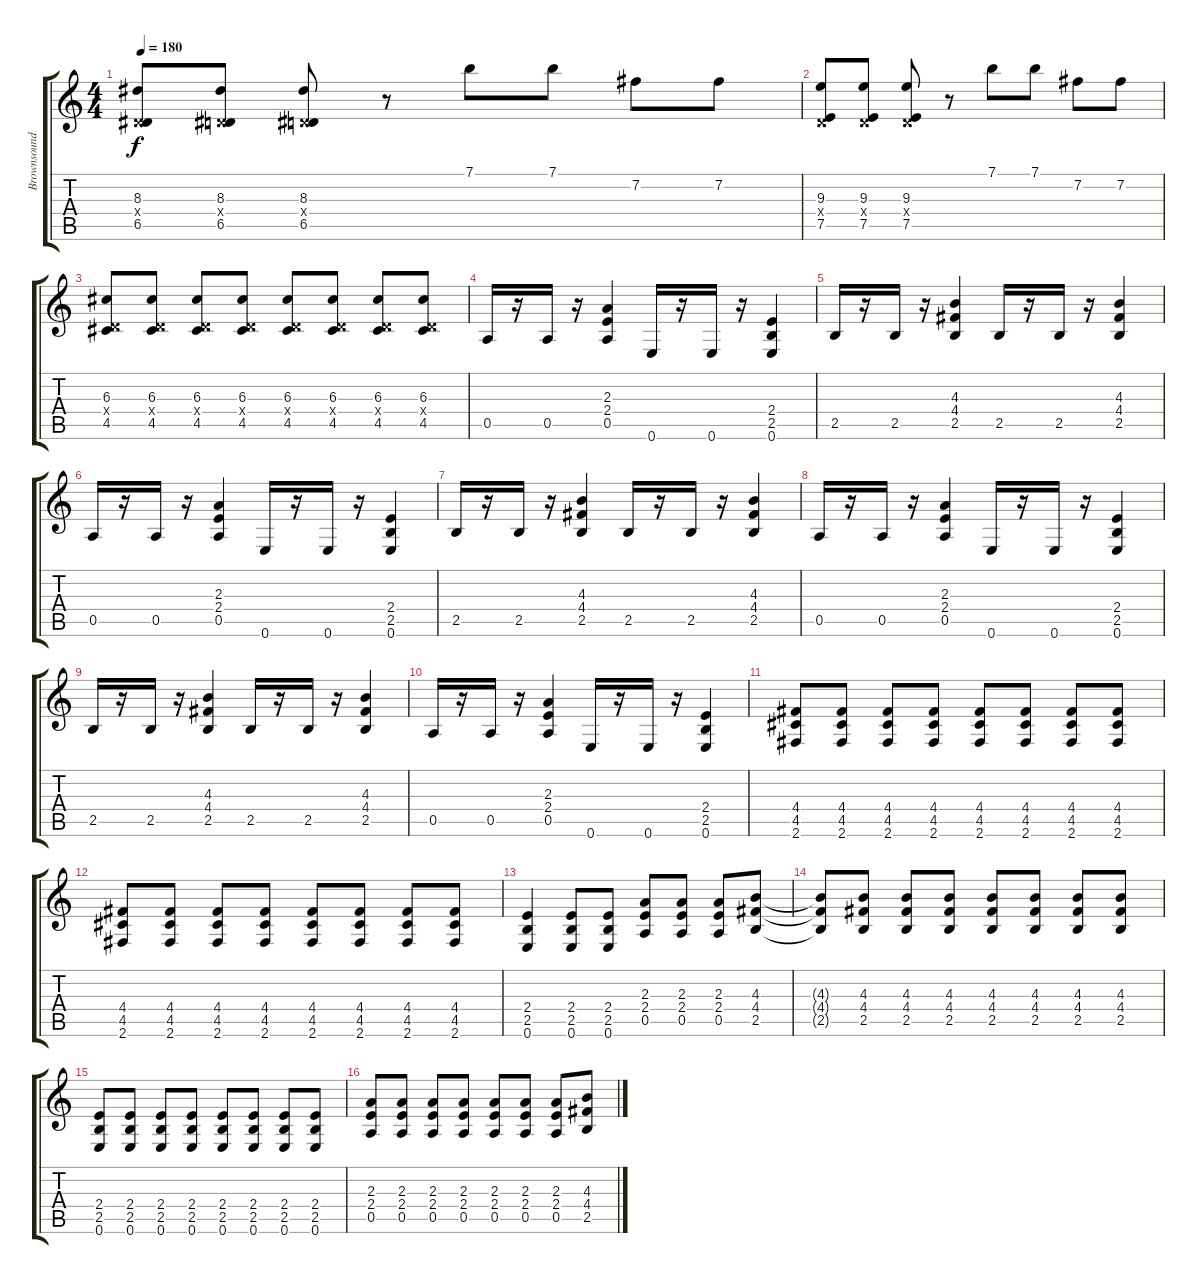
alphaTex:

\track ("Brownsound" "Brownsound") {instrument distortionguitar}
\staff {score tabs}
\tuning (E4 B3 G3 D3 A2 E2) {hide}
\ts (4 4)
\tempo 180
\clef g2
\ks c
(8.3 0.4{x} 6.5).8{dy f} (8.3 0.4{x} 6.5).8 (8.3 0.4{x} 6.5).8 r.8 7.1.8 7.1.8 7.2.8 7.2.8 |
(9.3 0.4{x} 7.5).8 (9.3 0.4{x} 7.5).8 (9.3 0.4{x} 7.5).8 r.8 7.1.8 7.1.8 7.2.8 7.2.8 |
(6.3 0.4{x} 4.5).8 (6.3 0.4{x} 4.5).8 (6.3 0.4{x} 4.5).8 (6.3 0.4{x} 4.5).8 (6.3 0.4{x} 4.5).8 (6.3 0.4{x} 4.5).8 (6.3 0.4{x} 4.5).8 (6.3 0.4{x} 4.5).8 |
0.5.16 r.16 0.5.16 r.16 (2.3 2.4 0.5).4 0.6.16 r.16 0.6.16 r.16 (2.4 2.5 0.6).4 |
2.5.16 r.16 2.5.16 r.16 (4.3 4.4 2.5).4 2.5.16 r.16 2.5.16 r.16 (4.3 4.4 2.5).4 |
0.5.16 r.16 0.5.16 r.16 (2.3 2.4 0.5).4 0.6.16 r.16 0.6.16 r.16 (2.4 2.5 0.6).4 |
2.5.16 r.16 2.5.16 r.16 (4.3 4.4 2.5).4 2.5.16 r.16 2.5.16 r.16 (4.3 4.4 2.5).4 |
0.5.16 r.16 0.5.16 r.16 (2.3 2.4 0.5).4 0.6.16 r.16 0.6.16 r.16 (2.4 2.5 0.6).4 |
2.5.16 r.16 2.5.16 r.16 (4.3 4.4 2.5).4 2.5.16 r.16 2.5.16 r.16 (4.3 4.4 2.5).4 |
0.5.16 r.16 0.5.16 r.16 (2.3 2.4 0.5).4 0.6.16 r.16 0.6.16 r.16 (2.4 2.5 0.6).4 |
(4.4 4.5 2.6).8 (4.4 4.5 2.6).8 (4.4 4.5 2.6).8 (4.4 4.5 2.6).8 (4.4 4.5 2.6).8 (4.4 4.5 2.6).8 (4.4 4.5 2.6).8 (4.4 4.5 2.6).8 |
(4.4 4.5 2.6).8 (4.4 4.5 2.6).8 (4.4 4.5 2.6).8 (4.4 4.5 2.6).8 (4.4 4.5 2.6).8 (4.4 4.5 2.6).8 (4.4 4.5 2.6).8 (4.4 4.5 2.6).8 |
(2.4 2.5 0.6).4 (2.4 2.5 0.6).8 (2.4 2.5 0.6).8 (2.3 2.4 0.5).8 (2.3 2.4 0.5).8 (2.3 2.4 0.5).8 (4.3 4.4 2.5).8 |
(4.3{t} 4.4{t} 2.5{t}).8 (4.3 4.4 2.5).8 (4.3 4.4 2.5).8 (4.3 4.4 2.5).8 (4.3 4.4 2.5).8 (4.3 4.4 2.5).8 (4.3 4.4 2.5).8 (4.3 4.4 2.5).8 |
(2.4 2.5 0.6).8 (2.4 2.5 0.6).8 (2.4 2.5 0.6).8 (2.4 2.5 0.6).8 (2.4 2.5 0.6).8 (2.4 2.5 0.6).8 (2.4 2.5 0.6).8 (2.4 2.5 0.6).8 |
(2.3 2.4 0.5).8 (2.3 2.4 0.5).8 (2.3 2.4 0.5).8 (2.3 2.4 0.5).8 (2.3 2.4 0.5).8 (2.3 2.4 0.5).8 (2.3 2.4 0.5).8 (4.3 4.4 2.5).8
